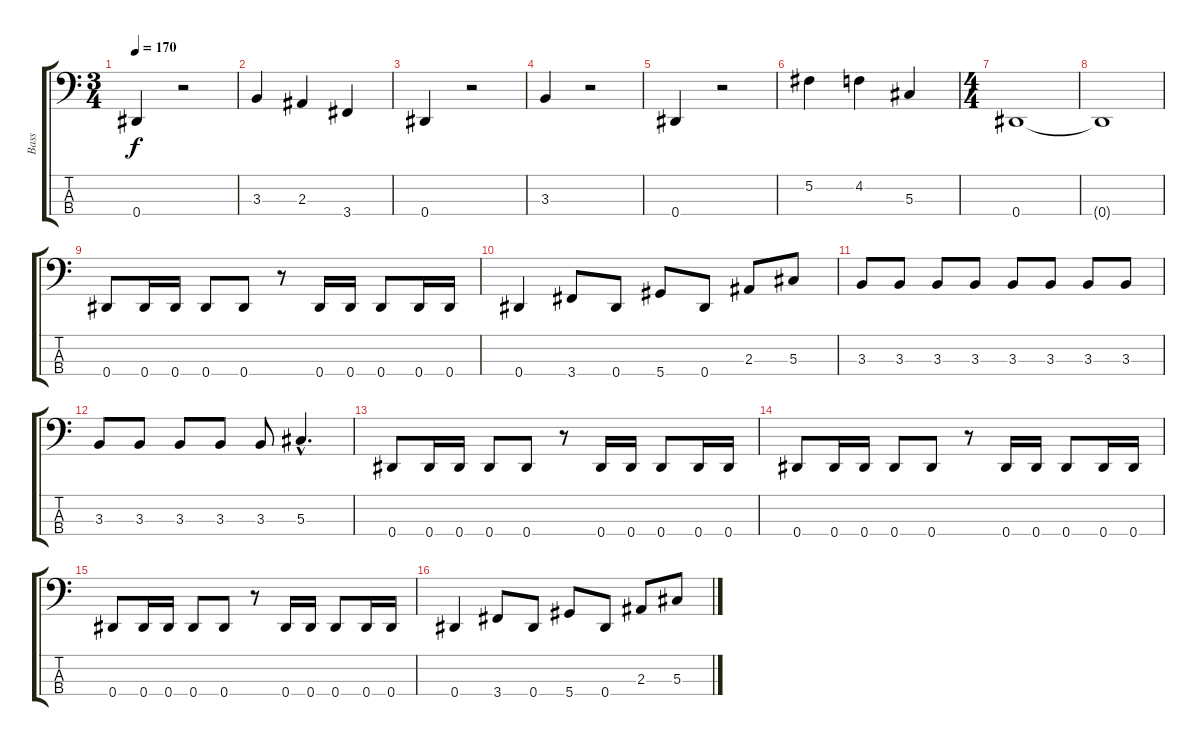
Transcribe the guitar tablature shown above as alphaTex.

\track ("Bass" "Bass") {instrument electricbassfinger}
\staff {score tabs}
\tuning (Gb2 Db2 Ab1 Eb1) {hide}
\ts (3 4)
\tempo 170
\clef f4
\ks c
0.4.4{dy f} r.2 |
3.3.4 2.3.4 3.4.4 |
0.4.4 r.2 |
3.3.4 r.2 |
0.4.4 r.2 |
5.2.4 4.2.4 5.3.4 |
\ts (4 4)
\section ("" "")
0.4.1 |
0.4{t}.1 |
0.4.8 0.4.16 0.4.16 0.4.8 0.4.8 r.8 0.4.16 0.4.16 0.4.8 0.4.16 0.4.16 |
0.4.4 3.4.8 0.4.8 5.4.8 0.4.8 2.3.8 5.3.8 |
3.3.8 3.3.8 3.3.8 3.3.8 3.3.8 3.3.8 3.3.8 3.3.8 |
3.3.8 3.3.8 3.3.8 3.3.8 3.3.8 5.3{hac}.4{d} |
0.4.8 0.4.16 0.4.16 0.4.8 0.4.8 r.8 0.4.16 0.4.16 0.4.8 0.4.16 0.4.16 |
0.4.8 0.4.16 0.4.16 0.4.8 0.4.8 r.8 0.4.16 0.4.16 0.4.8 0.4.16 0.4.16 |
0.4.8 0.4.16 0.4.16 0.4.8 0.4.8 r.8 0.4.16 0.4.16 0.4.8 0.4.16 0.4.16 |
0.4.4 3.4.8 0.4.8 5.4.8 0.4.8 2.3.8 5.3.8
